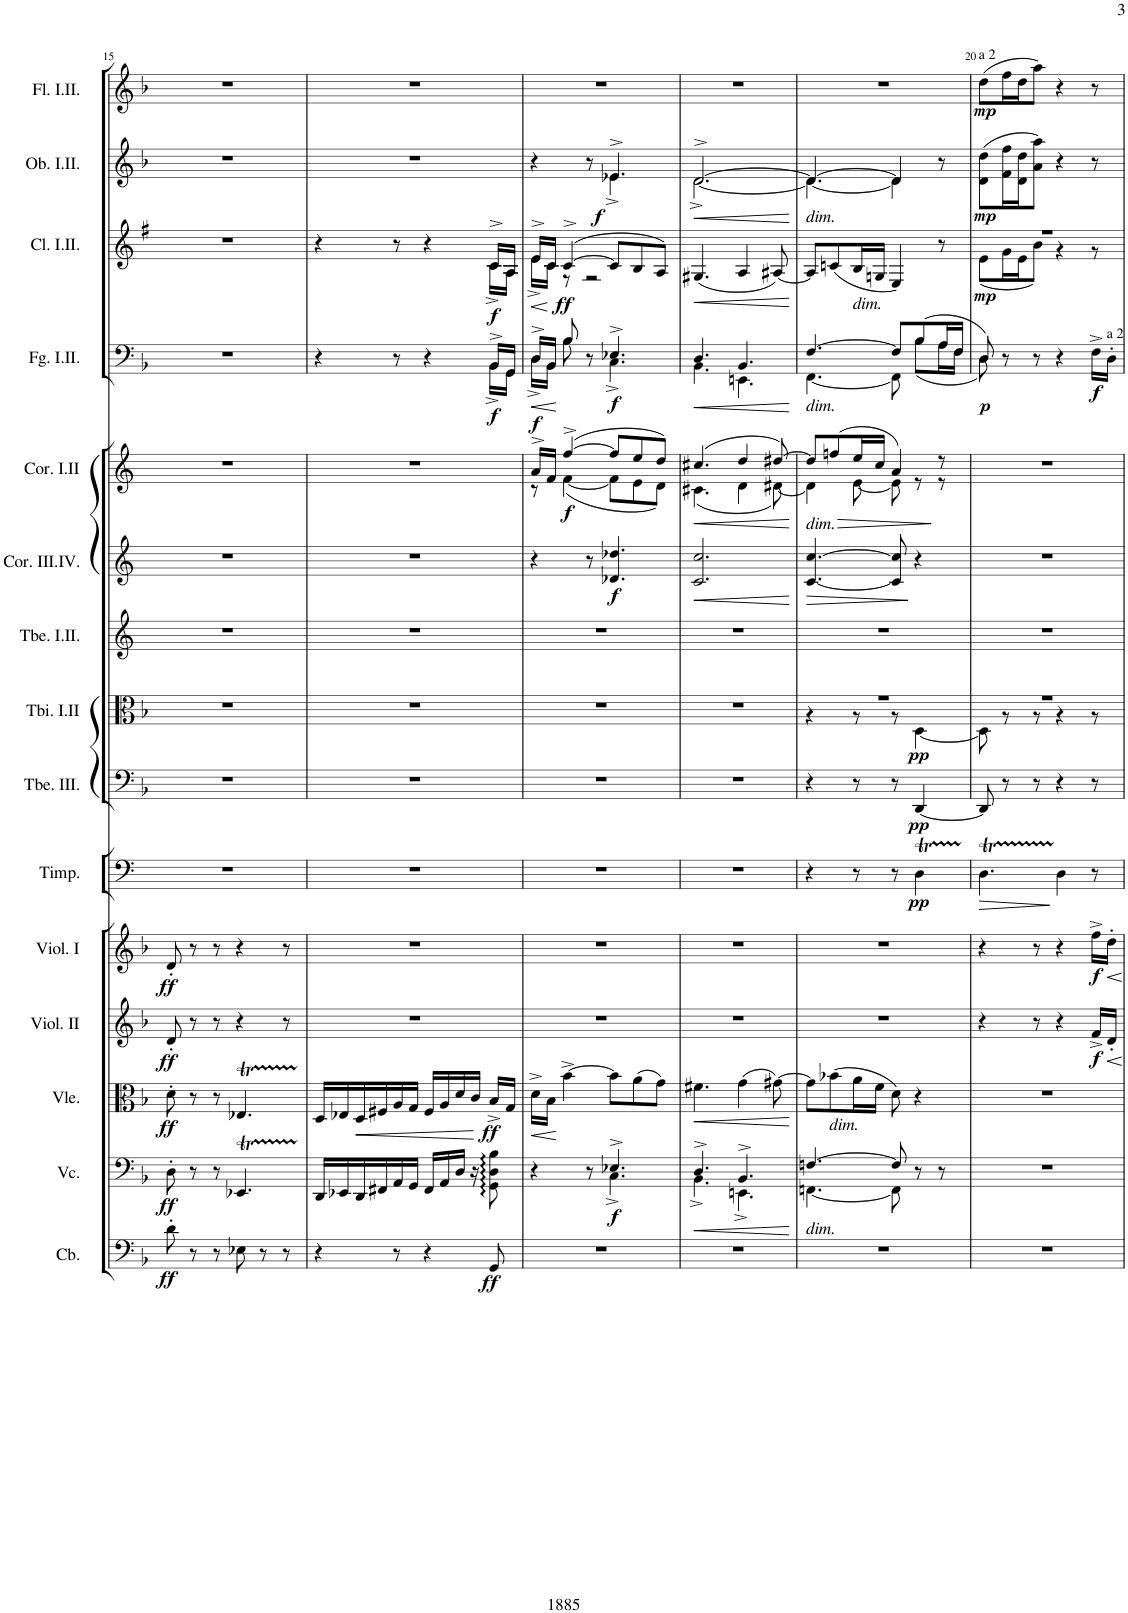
**kern	**dynam	**kern	**dynam	**kern	**dynam	**kern	**dynam	**kern	**dynam	**kern	**dynam	**kern	**dynam	**kern	**dynam	**kern	**kern	**dynam	**kern	**dynam	**kern	**dynam	**kern	**dynam	**kern	**dynam	**kern	**dynam
*part15	*part15	*part14	*part14	*part13	*part13	*part12	*part12	*part11	*part11	*part10	*part10	*part9	*part9	*part8	*part8	*part7	*part6	*part6	*part5	*part5	*part4	*part4	*part3	*part3	*part2	*part2	*part1	*part1
*staff15	*staff15	*staff14	*staff14	*staff13	*staff13	*staff12	*staff12	*staff11	*staff11	*staff10	*staff10	*staff9	*staff9	*staff8	*staff8	*staff7	*staff6	*staff6	*staff5	*staff5	*staff4	*staff4	*staff3	*staff3	*staff2	*staff2	*staff1	*staff1
*I"Contrabassi	*	*I"Violoncelli	*	*I"Viole	*	*I"Violini II	*	*I"Violini I	*	*I"Timpani D, A	*	*I"Trombone III.	*	*I"Tromboni I.II.	*	*I"Trombe I.II. in D	*I"Corni in D III.IV.	*	*I"Corni in F I.II.	*	*I"Fagotti I.II.	*	*I"Clarinetti in B I.II.	*	*I"Oboi I.II.	*	*I"Flauti I.II.	*
*I'Cb.	*	*I'Vc.	*	*I'Vle.	*	*I'Viol. II	*	*I'Viol. I	*	*I'Timp.	*	*I'Tbe. III.	*	*I'Tbi. I.II	*	*I'Tbe. I.II.	*I'Cor. III.IV.	*	*I'Cor. I.II	*	*I'Fg. I.II.	*	*I'Cl. I.II.	*	*I'Ob. I.II.	*	*I'Fl. I.II.	*
!!LO:PB:g=z
*clefF4	*	*clefF4	*	*clefC3	*	*clefG2	*	*clefG2	*	*clefF4	*	*clefF4	*	*clefC3	*	*clefG2	*clefG2	*	*clefG2	*	*clefF4	*	*clefG2	*	*clefG2	*	*clefG2	*
*Trd7c12	*	*	*	*	*	*	*	*	*	*	*	*	*	*	*	*Trd-1c-2	*Trd6c10	*	*Trd4c7	*	*	*	*Trd1c2	*	*	*	*	*
*k[b-]	*	*k[b-]	*	*k[b-]	*	*k[b-]	*	*k[b-]	*	*k[]	*	*k[b-]	*	*k[b-]	*	*k[]	*k[]	*	*k[]	*	*k[b-]	*	*k[f#]	*	*k[b-]	*	*k[b-]	*
*M6/8	*	*M6/8	*	*M6/8	*	*M6/8	*	*M6/8	*	*M6/8	*	*M6/8	*	*M6/8	*	*M6/8	*M6/8	*	*M6/8	*	*M6/8	*	*M6/8	*	*M6/8	*	*M6/8	*
=15	=15	=15	=15	=15	=15	=15	=15	=15	=15	=15	=15	=15	=15	=15	=15	=15	=15	=15	=15	=15	=15	=15	=15	=15	=15	=15	=15	=15
!	!LO:DY:b	!	!LO:DY:b	!	!LO:DY:b	!	!LO:DY:b	!	!LO:DY:b	!	!	!	!	!	!	!	!	!	!	!	!	!	!	!	!	!	!	!
8d'\	ff	8D'\	ff	8d'\	ff	8d'/	ff	8d'/	ff	2.r	.	2.r	.	2.r	.	2.r	2.r	.	2.r	.	2.r	.	2.r	.	2.r	.	2.r	.
8r	.	8r	.	8r	.	8r	.	8r	.	.	.	.	.	.	.	.	.	.	.	.	.	.	.	.	.	.	.	.
8r	.	8r	.	8r	.	8r	.	8r	.	.	.	.	.	.	.	.	.	.	.	.	.	.	.	.	.	.	.	.
8E-X\	.	4.EE-XT/	.	4.E-XT/	.	4r	.	4r	.	.	.	.	.	.	.	.	.	.	.	.	.	.	.	.	.	.	.	.
8r	.	.	.	.	.	.	.	.	.	.	.	.	.	.	.	.	.	.	.	.	.	.	.	.	.	.	.	.
8r	.	.	.	.	.	8r	.	8r	.	.	.	.	.	.	.	.	.	.	.	.	.	.	.	.	.	.	.	.
=16	=16	=16	=16	=16	=16	=16	=16	=16	=16	=16	=16	=16	=16	=16	=16	=16	=16	=16	=16	=16	=16	=16	=16	=16	=16	=16	=16	=16
*	*	*	*	*	*	*	*	*	*	*	*	*	*	*	*	*	*	*	*	*	*^	*	*^	*	*	*	*	*
4r	.	16DD/LL	.	16D/LL	.	2.r	.	2.r	.	2.r	.	2.r	.	2.r	.	2.r	2.r	.	2.r	.	4r	4ryy	.	4r	4ryy	.	2.r	.	2.r	.
.	.	16EE-X/	.	16E-X/	.	.	.	.	.	.	.	.	.	.	.	.	.	.	.	.	.	.	.	.	.	.	.	.	.	.
!	!	!	!	!	!LO:HP:b	!	!	!	!	!	!	!	!	!	!	!	!	!	!	!	!	!	!	!	!	!	!	!	!	!
.	.	16DD/	.	16D/	<	.	.	.	.	.	.	.	.	.	.	.	.	.	.	.	.	.	.	.	.	.	.	.	.	.
.	.	16FF#X/	.	16F#X/	.	.	.	.	.	.	.	.	.	.	.	.	.	.	.	.	.	.	.	.	.	.	.	.	.	.
8r	.	16AA/	.	16A/	.	.	.	.	.	.	.	.	.	.	.	.	.	.	.	.	8r	8ryy	.	8r	8ryy	.	.	.	.	.
.	.	16GG/JJ	.	16G/JJ	.	.	.	.	.	.	.	.	.	.	.	.	.	.	.	.	.	.	.	.	.	.	.	.	.	.
4r	.	16FF#/LL	.	16F#/LL	.	.	.	.	.	.	.	.	.	.	.	.	.	.	.	.	4r	4ryy	.	4r	4ryy	.	.	.	.	.
.	.	16AA/	.	16A/	.	.	.	.	.	.	.	.	.	.	.	.	.	.	.	.	.	.	.	.	.	.	.	.	.	.
.	.	16D/JJ	.	16d/	.	.	.	.	.	.	.	.	.	.	.	.	.	.	.	.	.	.	.	.	.	.	.	.	.	.
.	.	16r	.	16c/JJ	.	.	.	.	.	.	.	.	.	.	.	.	.	.	.	.	.	.	.	.	.	.	.	.	.	.
!	!LO:DY:b	!	!	!	!LO:DY:b	!	!	!	!	!	!	!	!	!	!	!	!	!	!	!	!	!	!LO:DY:b	!	!	!LO:DY:b	!	!	!	!
8GG/	ff	8GG\ 8D\ 8B-\	.	16B-^/LL	ff	.	.	.	.	.	.	.	.	.	.	.	.	.	.	.	16BB-^/LL	16BB-^\LL	f	16c^/LL	16c^\LL	f	.	.	.	.
.	.	.	.	16G/JJ	.	.	.	.	.	.	.	.	.	.	.	.	.	.	.	.	16GG/JJ	16GG\JJ	.	16A/JJ	16A\JJ	.	.	.	.	.
=17	=17	=17	=17	=17	=17	=17	=17	=17	=17	=17	=17	=17	=17	=17	=17	=17	=17	=17	=17	=17	=17	=17	=17	=17	=17	=17	=17	=17	=17	=17
*	*	*^	*	*	*	*	*	*	*	*	*	*	*	*	*	*	*	*	*	*	*	*	*	*	*	*	*	*	*	*
!	!	!	!	!	!	!LO:HP:b	!	!	!	!	!	!	!	!	!	!	!	!	!	!	!LO:DY:a	!	!	!LO:HP:b	!	!	!LO:HP:b	!	!	!	!
*	*	*	*	*	*	*	*	*	*	*	*	*	*	*	*	*	*	*	*	*^	*	*	*	*	*	*	*	*^	*	*	*
2.r	.	4r	4ryy	.	16d^\LL	<	2.r	.	2.r	.	2.r	.	2.r	.	2.r	.	2.r	4r	.	16a^/LL	8r	f	16D^/LL	16D^\LL	<	16e^/LL	16e^\LL	<	4r	4ryy	.	2.r	.
.	.	.	.	.	16B-\JJ	.	.	.	.	.	.	.	.	.	.	.	.	.	.	16f/JJ	.	.	16BB-/JJ	16BB-\JJ	.	16c/JJ	16c\JJ	.	.	.	.	.	.
!	!	!	!	!	!	!	!	!	!	!	!	!	!	!	!	!	!	!	!	!	!	!LO:DY:b	!	!	!	!	!	!LO:DY:b	!	!	!	!	!
.	.	.	.	.	[4b-^\	[	.	.	.	.	.	.	.	.	.	.	.	.	.	([4ff^/	([4f\	f	8B-/	8B-\	.	([4c^/	8r	ff	.	.	.	.	.
.	.	8r	8ryy	.	.	.	.	.	.	.	.	.	.	.	.	.	.	8r	.	.	.	.	8r	8ryy	.	.	2r	.	8r	8ryy	.	.	.
!	!	!	!	!LO:DY:b	!	!	!	!	!	!	!	!	!	!	!	!	!	!	!LO:DY:b	!	!	!	!	!	!LO:DY:b	!	!	!	!	!	!LO:DY:b	!	!
.	.	4.E-X^/	4.C^\	f	8b-\L]	.	.	.	.	.	.	.	.	.	.	.	.	4.d-X/ 4.dd-X/	f	8ff/L]	8f\L]	.	4.E-X^/	4.C^\	f	8c/L]	.	.	4.e-X^/	4.e-^\	f	.	.
.	.	.	.	.	(8a\	.	.	.	.	.	.	.	.	.	.	.	.	.	.	8ee/	8e\	.	.	.	.	8B/	.	.	.	.	.	.	.
.	.	.	.	.	8g\J)	.	.	.	.	.	.	.	.	.	.	.	.	.	.	8dd/J)	8d\J)	.	.	.	.	8A/J)	.	.	.	.	.	.	.
*	*	*	*	*	*	*	*	*	*	*	*	*	*	*	*	*	*	*	*	*	*	*	*	*	*	*v	*v	*	*	*	*	*	*
=18	=18	=18	=18	=18	=18	=18	=18	=18	=18	=18	=18	=18	=18	=18	=18	=18	=18	=18	=18	=18	=18	=18	=18	=18	=18	=18	=18	=18	=18	=18	=18	=18
!	!	!	!	!	!	!	!	!	!	!	!	!	!	!	!	!	!	!	!LO:HP:b	!	!	!LO:HP:b	!	!	!	!	!	!	!	!LO:HP:b	!	!
2.r	.	4.D^/	4.BB-^\	.	4.f#X\	.	2.r	.	2.r	.	2.r	.	2.r	.	2.r	.	2.r	2.c/ 2.cc/	<	(4.cc#X/	(4.c#X\	<	4.D/	4.BB-\	.	(4.G#X/	.	[2.d^/	[2.d^\	<	2.r	.
.	.	4.BB-^/	4.EEn^\	.	(4g\	.	.	.	.	.	.	.	.	.	.	.	.	.	.	4dd/	4d\	.	4.BB-/	4.EEn\	.	4A/	.	.	.	.	.	.
.	.	.	.	.	[8g#X\)	.	.	.	.	.	.	.	.	.	.	.	.	.	.	[8dd#X/)	[8d#X\)	.	.	.	.	[8A#X/)	.	.	.	.	.	.
*	*	*	*	*	*	*	*	*	*	*	*	*	*	*	*	*	*	*	*	*v	*v	*	*	*	*	*	*	*v	*v	*	*	*
*	*	*v	*v	*	*	*	*	*	*	*	*	*	*	*	*	*	*	*	*	*	*	*v	*v	*	*	*	*	*	*	*
.	.	.	.	.	[	.	.	.	.	.	.	.	.	.	.	.	.	.	.	.	.	[	.	[	.	[	.	.
=19	=19	=19	=19	=19	=19	=19	=19	=19	=19	=19	=19	=19	=19	=19	=19	=19	=19	=19	=19	=19	=19	=19	=19	=19	=19	=19	=19	=19
*	*	*^	*	*	*	*	*	*	*	*	*	*	*	*^	*	*	*	*	*^	*	*^	*	*	*	*^	*	*	*
!	!	!	!	!	!	!	!	!	!	!	!	!	!	!	!	!	!	!	!	!	!	!	!	!	!	!	!	!	!LO:TX:b:i:t=dim.	!	!	!	!
!	!	!	!	!	!	!	!	!	!	!	!	!	!	!	!	!	!	!	!	!	!	!	!	!LO:TX:b:i:t=dim.	!	!	!	!	!	!	!	!	!
!	!	!	!	!	!	!	!	!	!	!	!	!	!	!	!	!	!	!	!	!	!LO:TX:b:i:t=dim.	!	!	!	!	!	!	!	!	!	!	!	!
!	!	!LO:TX:b:i:t=dim.	!	!	!	!	!	!	!	!	!	!	!	!	!	!	!	!	!	!	!	!	!	!	!	!	!	!	!	!	!	!	!
2.r	.	[4.Fn/	[4.FFn\	.	8g#\L]	.	2.r	.	2.r	.	4r	.	4r	.	2.r	4r	.	2.r	[4.c/ [4.cc/	.	8dd#/L]	4d#\]	.	[4.F/	[4.FF\	.	8A#/L]	.	4.d/_	4.d\_	.	2.r	.
!	!	!	!	!	!LO:TX:b:i:t=dim.	!	!	!	!	!	!	!	!	!	!	!	!	!	!	!	!	!	!	!	!	!	!	!	!	!	!	!	!
.	.	.	.	.	(8b-X\	.	.	.	.	.	.	.	.	.	.	.	.	.	.	.	(8ffn/	.	.	.	.	.	(8cn/	.	.	.	.	.	.
!	!	!	!	!	!	!	!	!	!	!	!	!	!	!	!	!	!	!	!	!	!	!	!	!	!	!	!LO:TX:b:i:t=dim.	!	!	!	!	!	!
.	.	.	.	.	16a\L	.	.	.	.	.	8r	.	8r	.	.	8r	.	.	.	.	16ee/L	[8e\	.	.	.	.	16B/L	.	.	.	.	.	.
.	.	.	.	.	16f\JJ	.	.	.	.	.	.	.	.	.	.	.	.	.	.	.	16cc/JJ	.	.	.	.	.	16Gn/JJ	.	.	.	.	.	.
.	.	8F/]	8FF\]	.	8d\)	.	.	.	.	.	8r	.	8r	.	.	8r	.	.	8c/] 8cc/]	.	4a/)	8e\]	.	8F/L]	8FF\]	.	4E/)	.	4d/]	4d\]	.	.	.
!	!	!	!	!	!	!	!	!	!	!	!	!LO:DY:b	!	!LO:DY:b	!	!	!LO:DY:b	!	!	!	!	!	!	!	!	!	!	!	!	!	!	!	!
.	.	8r	8ryy	.	4r	.	.	.	.	.	4DT\	pp	[4DD/	pp	.	[4D\	pp	.	4r	[	.	8r	.	(8B-/	(8B-\L	.	.	.	.	.	.	.	.
.	.	8r	8ryy	.	.	.	.	.	.	.	.	.	.	.	.	.	.	.	.	.	8r	8r	[	16A/L	16A\L	.	8r	.	8r	8ryy	.	.	.
.	.	.	.	.	.	.	.	.	.	.	.	.	.	.	.	.	.	.	.	.	.	.	.	16F/JJ	16F\JJ	.	.	.	.	.	.	.	.
*	*	*v	*v	*	*	*	*	*	*	*	*	*	*	*	*	*	*	*	*	*	*v	*v	*	*	*	*	*	*	*v	*v	*	*	*
=20	=20	=20	=20	=20	=20	=20	=20	=20	=20	=20	=20	=20	=20	=20	=20	=20	=20	=20	=20	=20	=20	=20	=20	=20	=20	=20	=20	=20	=20	=20
*	*	*	*	*	*	*	*	*	*	*	*	*	*	*	*	*	*	*	*	*	*	*	*	*	*^	*	*	*	*	*
!	!	!	!	!	!	!	!	!	!	!	!	!	!	!	!	!	!	!	!	!	!	!	!	!	!	!	!	!	!	!LO:TX:a:t=a 2	!
!	!	!	!	!	!	!	!	!	!	!	!	!	!	!	!	!	!	!	!	!	!	!	!	!LO:DY:b	!	!	!LO:DY:b	!	!LO:DY:b	!	!LO:DY:b
2.r	.	2.r	.	2.r	.	4r	.	4r	.	4.DT\	.	8DD/]	.	2.r	8D\]	.	2.r	2.r	.	2.r	.	8D/)	8D\)	p	2.r	(8e\L	mp	(8d\ 8dd\L	mp	(8dd\L	mp
.	.	.	.	.	.	.	.	.	.	.	.	8r	.	.	8r	.	.	.	.	.	.	8r	8ryy	.	.	16g\L	.	16f\ 16ff\L	.	16ff\L	.
.	.	.	.	.	.	.	.	.	.	.	.	.	.	.	.	.	.	.	.	.	.	.	.	.	.	16e\J	.	16d\ 16dd\J	.	16dd\J	.
.	.	.	.	.	.	8r	.	8r	.	.	.	8r	.	.	8r	.	.	.	.	.	.	8r	8ryy	.	.	8b\J)	.	8a\ 8aa\J)	.	8aa\J)	.
.	.	.	.	.	.	4r	.	4r	.	4D\	.	4r	.	.	4r	.	.	.	.	.	.	4r	4ryy	.	.	4r	.	4r	.	4r	.
!	!	!	!	!	!	!	!LO:DY:b	!	!LO:DY:b	!	!	!	!	!	!	!	!	!	!	!	!	!	!	!LO:DY:b	!	!	!	!	!	!	!
.	.	.	.	.	.	16f^/LL	f	16ff^\LL	f	8r	.	8r	.	.	8r	.	.	.	.	.	.	16F^>\LL	8ryy	f	.	8r	.	8r	.	8r	.
!	!	!	!	!	!	!	!	!	!	!	!	!	!	!	!	!	!	!	!	!	!	!LO:TX:a:t=a 2	!	!	!	!	!	!	!	!	!
.	.	.	.	.	.	16d'/JJ	.	16dd'\JJ	.	.	.	.	.	.	.	.	.	.	.	.	.	16D'>\JJ	.	.	.	.	.	.	.	.	.
*	*	*	*	*	*	*	*	*	*	*	*	*	*	*	*	*	*	*	*	*	*	*v	*v	*	*	*	*	*	*	*	*
*	*	*	*	*	*	*	*	*	*	*	*	*	*	*v	*v	*	*	*	*	*	*	*	*	*v	*v	*	*	*	*	*
=	=	=	=	=	=	=	=	=	=	=	=	=	=	=	=	=	=	=	=	=	=	=	=	=	=	=	=	=
*-	*-	*-	*-	*-	*-	*-	*-	*-	*-	*-	*-	*-	*-	*-	*-	*-	*-	*-	*-	*-	*-	*-	*-	*-	*-	*-	*-	*-
